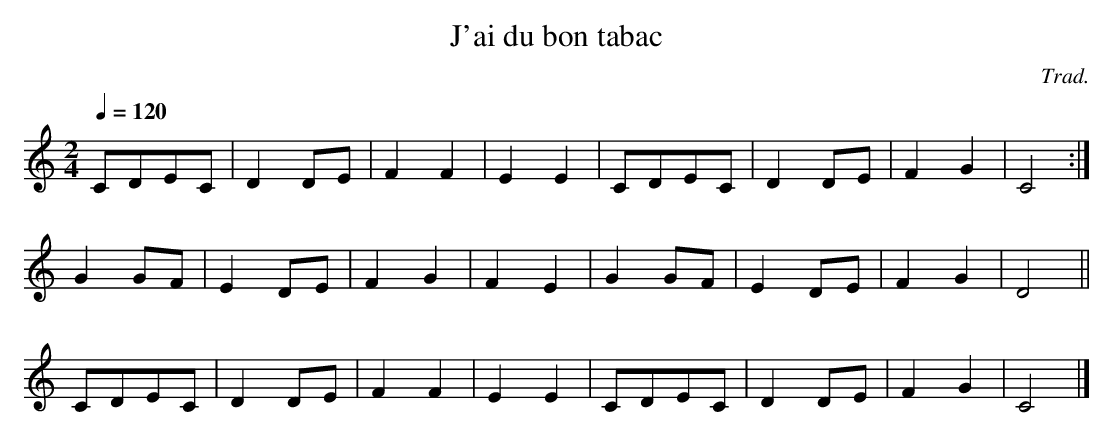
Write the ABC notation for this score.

X:1
T:J'ai du bon tabac
C:Trad.
M:2/4
L:1/8
Q:1/4=120
K:C
CDEC | D2DE | F2F2 | E2E2 | CDEC | D2DE | F2G2 | C4 :|
G2GF | E2DE | F2G2 | F2E2 | G2GF | E2DE | F2G2 | D4 ||
CDEC | D2DE | F2F2 | E2E2 | CDEC | D2DE | F2G2 | C4 |]
